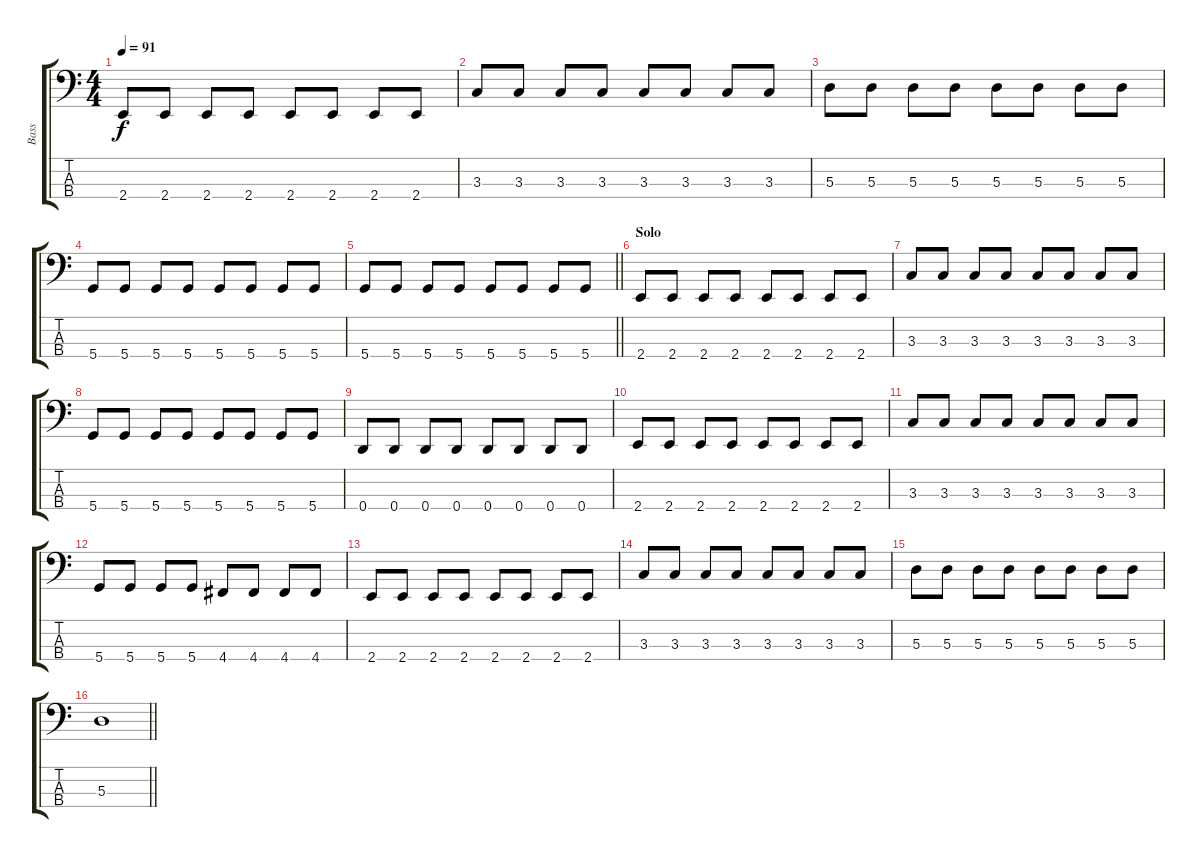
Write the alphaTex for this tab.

\track ("Bass" "Bass") {instrument electricbassfinger}
\staff {score tabs}
\tuning (G2 D2 A1 D1) {hide}
\ts (4 4)
\tempo 91
\clef f4
\ks c
2.4.8{dy f} 2.4.8 2.4.8 2.4.8 2.4.8 2.4.8 2.4.8 2.4.8 |
3.3.8 3.3.8 3.3.8 3.3.8 3.3.8 3.3.8 3.3.8 3.3.8 |
5.3.8 5.3.8 5.3.8 5.3.8 5.3.8 5.3.8 5.3.8 5.3.8 |
5.4.8 5.4.8 5.4.8 5.4.8 5.4.8 5.4.8 5.4.8 5.4.8 |
\barLineRight lightlight
5.4.8 5.4.8 5.4.8 5.4.8 5.4.8 5.4.8 5.4.8 5.4.8 |
\section ("" "Solo")
2.4.8 2.4.8 2.4.8 2.4.8 2.4.8 2.4.8 2.4.8 2.4.8 |
3.3.8 3.3.8 3.3.8 3.3.8 3.3.8 3.3.8 3.3.8 3.3.8 |
5.4.8 5.4.8 5.4.8 5.4.8 5.4.8 5.4.8 5.4.8 5.4.8 |
0.4.8 0.4.8 0.4.8 0.4.8 0.4.8 0.4.8 0.4.8 0.4.8 |
2.4.8 2.4.8 2.4.8 2.4.8 2.4.8 2.4.8 2.4.8 2.4.8 |
3.3.8 3.3.8 3.3.8 3.3.8 3.3.8 3.3.8 3.3.8 3.3.8 |
5.4.8 5.4.8 5.4.8 5.4.8 4.4.8 4.4.8 4.4.8 4.4.8 |
2.4.8 2.4.8 2.4.8 2.4.8 2.4.8 2.4.8 2.4.8 2.4.8 |
3.3.8 3.3.8 3.3.8 3.3.8 3.3.8 3.3.8 3.3.8 3.3.8 |
5.3.8 5.3.8 5.3.8 5.3.8 5.3.8 5.3.8 5.3.8 5.3.8 |
\barLineRight lightlight
5.3.1
